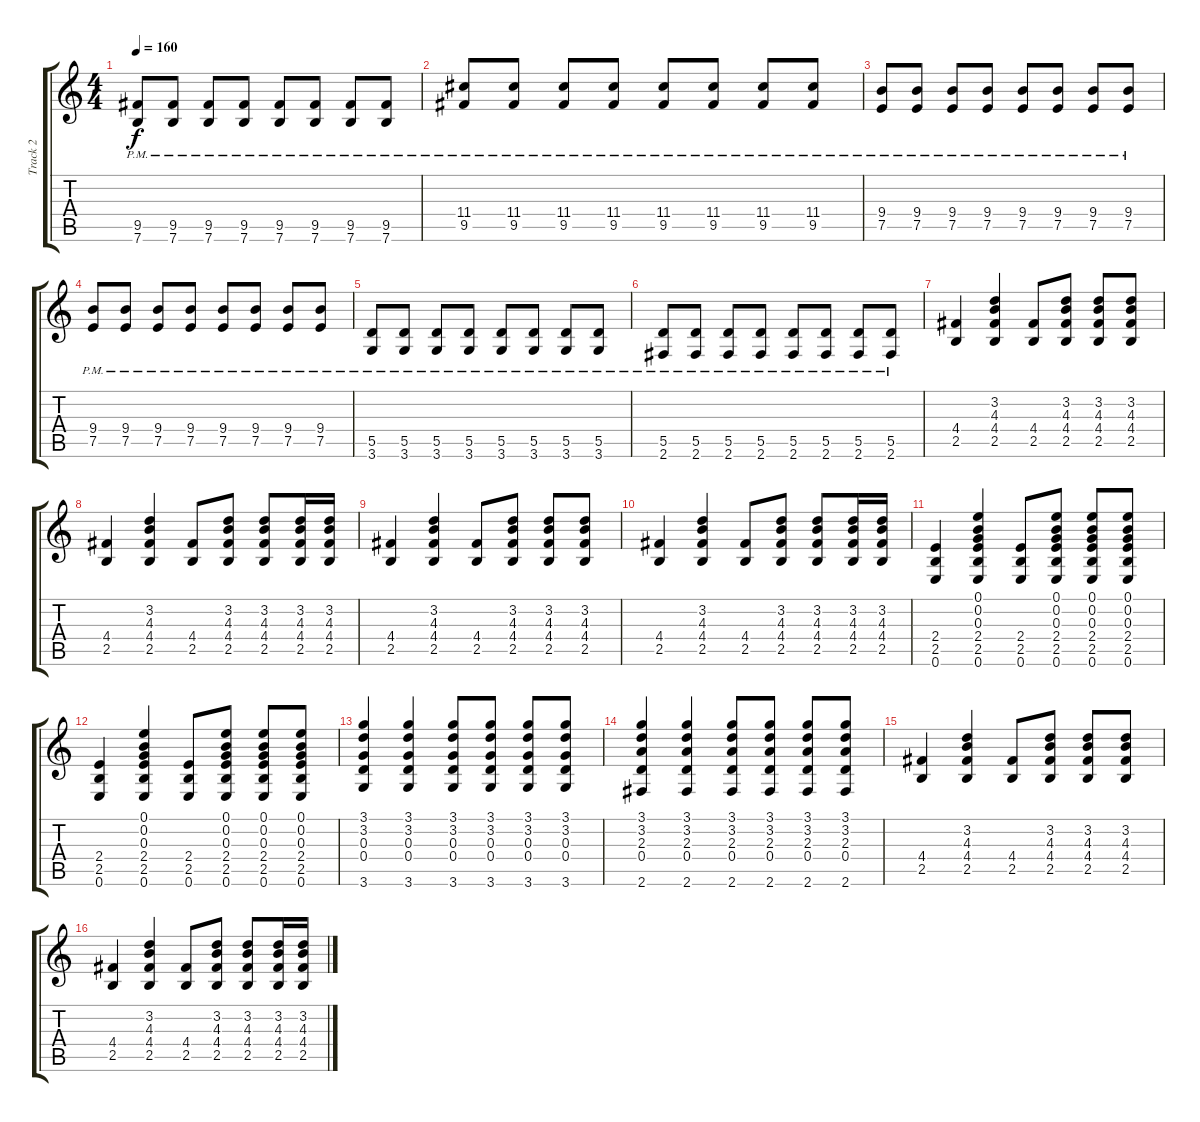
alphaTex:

\track ("Track 2" "Track 2") {instrument acousticguitarsteel}
\staff {score tabs}
\tuning (E4 B3 G3 D3 A2 E2) {hide}
\ts (4 4)
\tempo 160
\clef g2
\ks c
(9.5 7.6{pm}).8{dy f} (9.5 7.6{pm}).8 (9.5 7.6{pm}).8 (9.5 7.6{pm}).8 (9.5 7.6{pm}).8 (9.5 7.6{pm}).8 (9.5 7.6{pm}).8 (9.5 7.6{pm}).8 |
(11.4 9.5{pm}).8 (11.4 9.5{pm}).8 (11.4 9.5{pm}).8 (11.4 9.5{pm}).8 (11.4 9.5{pm}).8 (11.4 9.5{pm}).8 (11.4 9.5{pm}).8 (11.4 9.5{pm}).8 |
(9.4 7.5{pm}).8 (9.4 7.5{pm}).8 (9.4 7.5{pm}).8 (9.4 7.5{pm}).8 (9.4 7.5{pm}).8 (9.4 7.5{pm}).8 (9.4 7.5{pm}).8 (9.4 7.5{pm}).8 |
(9.4 7.5{pm}).8 (9.4 7.5{pm}).8 (9.4 7.5{pm}).8 (9.4 7.5{pm}).8 (9.4 7.5{pm}).8 (9.4 7.5{pm}).8 (9.4 7.5{pm}).8 (9.4 7.5{pm}).8 |
(5.5 3.6{pm}).8 (5.5 3.6{pm}).8 (5.5 3.6{pm}).8 (5.5 3.6{pm}).8 (5.5 3.6{pm}).8 (5.5 3.6{pm}).8 (5.5 3.6{pm}).8 (5.5 3.6{pm}).8 |
(5.5 2.6{pm}).8 (5.5 2.6{pm}).8 (5.5 2.6{pm}).8 (5.5 2.6{pm}).8 (5.5 2.6{pm}).8 (5.5 2.6{pm}).8 (5.5 2.6{pm}).8 (5.5 2.6{pm}).8 |
(4.4 2.5).4 (3.2 4.3 4.4 2.5).4 (4.4 2.5).8 (3.2 4.3 4.4 2.5).8 (3.2 4.3 4.4 2.5).8 (3.2 4.3 4.4 2.5).8 |
(4.4 2.5).4 (3.2 4.3 4.4 2.5).4 (4.4 2.5).8 (3.2 4.3 4.4 2.5).8 (3.2 4.3 4.4 2.5).8 (3.2 4.3 4.4 2.5).16 (3.2 4.3 4.4 2.5).16 |
(4.4 2.5).4 (3.2 4.3 4.4 2.5).4 (4.4 2.5).8 (3.2 4.3 4.4 2.5).8 (3.2 4.3 4.4 2.5).8 (3.2 4.3 4.4 2.5).8 |
(4.4 2.5).4 (3.2 4.3 4.4 2.5).4 (4.4 2.5).8 (3.2 4.3 4.4 2.5).8 (3.2 4.3 4.4 2.5).8 (3.2 4.3 4.4 2.5).16 (3.2 4.3 4.4 2.5).16 |
(2.4 2.5 0.6).4 (0.1 0.2 0.3 2.4 2.5 0.6).4 (2.4 2.5 0.6).8 (0.1 0.2 0.3 2.4 2.5 0.6).8 (0.1 0.2 0.3 2.4 2.5 0.6).8 (0.1 0.2 0.3 2.4 2.5 0.6).8 |
(2.4 2.5 0.6).4 (0.1 0.2 0.3 2.4 2.5 0.6).4 (2.4 2.5 0.6).8 (0.1 0.2 0.3 2.4 2.5 0.6).8 (0.1 0.2 0.3 2.4 2.5 0.6).8 (0.1 0.2 0.3 2.4 2.5 0.6).8 |
(3.1 3.2 0.3 0.4 3.6).4 (3.1 3.2 0.3 0.4 3.6).4 (3.1 3.2 0.3 0.4 3.6).8 (3.1 3.2 0.3 0.4 3.6).8 (3.1 3.2 0.3 0.4 3.6).8 (3.1 3.2 0.3 0.4 3.6).8 |
(3.1 3.2 2.3 0.4 2.6).4 (3.1 3.2 2.3 0.4 2.6).4 (3.1 3.2 2.3 0.4 2.6).8 (3.1 3.2 2.3 0.4 2.6).8 (3.1 3.2 2.3 0.4 2.6).8 (3.1 3.2 2.3 0.4 2.6).8 |
(4.4 2.5).4 (3.2 4.3 4.4 2.5).4 (4.4 2.5).8 (3.2 4.3 4.4 2.5).8 (3.2 4.3 4.4 2.5).8 (3.2 4.3 4.4 2.5).8 |
(4.4 2.5).4 (3.2 4.3 4.4 2.5).4 (4.4 2.5).8 (3.2 4.3 4.4 2.5).8 (3.2 4.3 4.4 2.5).8 (3.2 4.3 4.4 2.5).16 (3.2 4.3 4.4 2.5).16
